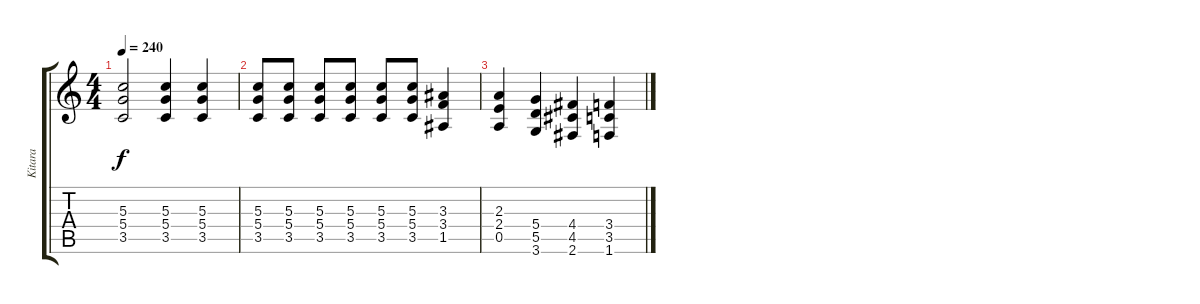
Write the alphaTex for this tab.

\track ("Kitara" "Kitara") {instrument distortionguitar}
\staff {score tabs}
\tuning (E4 B3 G3 D3 A2 E2) {hide}
\ts (4 4)
\tempo 240
\clef g2
\ks c
(5.3 5.4 3.5).2{dy f} (5.3 5.4 3.5).4 (5.3 5.4 3.5).4 |
(5.3 5.4 3.5).8 (5.3 5.4 3.5).8 (5.3 5.4 3.5).8 (5.3 5.4 3.5).8 (5.3 5.4 3.5).8 (5.3 5.4 3.5).8 (3.3 3.4 1.5).4 |
(2.3 2.4 0.5).4 (5.4 5.5 3.6).4 (4.4 4.5 2.6).4 (3.4 3.5 1.6).4
